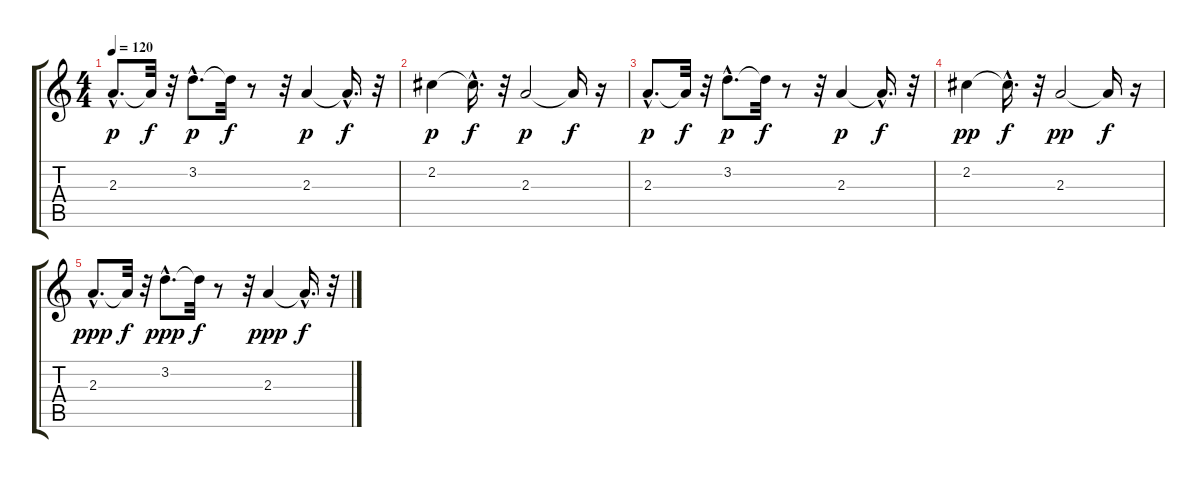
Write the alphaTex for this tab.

\track "" {instrument electricguitarmuted}
\staff {score tabs}
\tuning (E4 B3 G3 D3 A2 E2) {hide}
\ts (4 4)
\tempo 120
\clef g2
\ks c
2.3{hac}.8{d dy p} 2.3{t}.32{dy f} r.32 3.2{hac}.8{d dy p} 3.2{t}.32{dy f} r.8 r.32 2.3.4{dy p} 2.3{hac t}.16{d dy f} r.32 |
2.2.4{dy p} 2.2{hac t}.16{d dy f} r.32 2.3.2{dy p} 2.3{t}.16{dy f} r.16 |
2.3{hac}.8{d dy p} 2.3{t}.32{dy f} r.32 3.2{hac}.8{d dy p} 3.2{t}.32{dy f} r.8 r.32 2.3.4{dy p} 2.3{hac t}.16{d dy f} r.32 |
2.2.4{dy pp} 2.2{hac t}.16{d dy f} r.32 2.3.2{dy pp} 2.3{t}.16{dy f} r.16 |
2.3{hac}.8{d dy ppp} 2.3{t}.32{dy f} r.32 3.2{hac}.8{d dy ppp} 3.2{t}.32{dy f} r.8 r.32 2.3.4{dy ppp} 2.3{hac t}.16{d dy f} r.32
